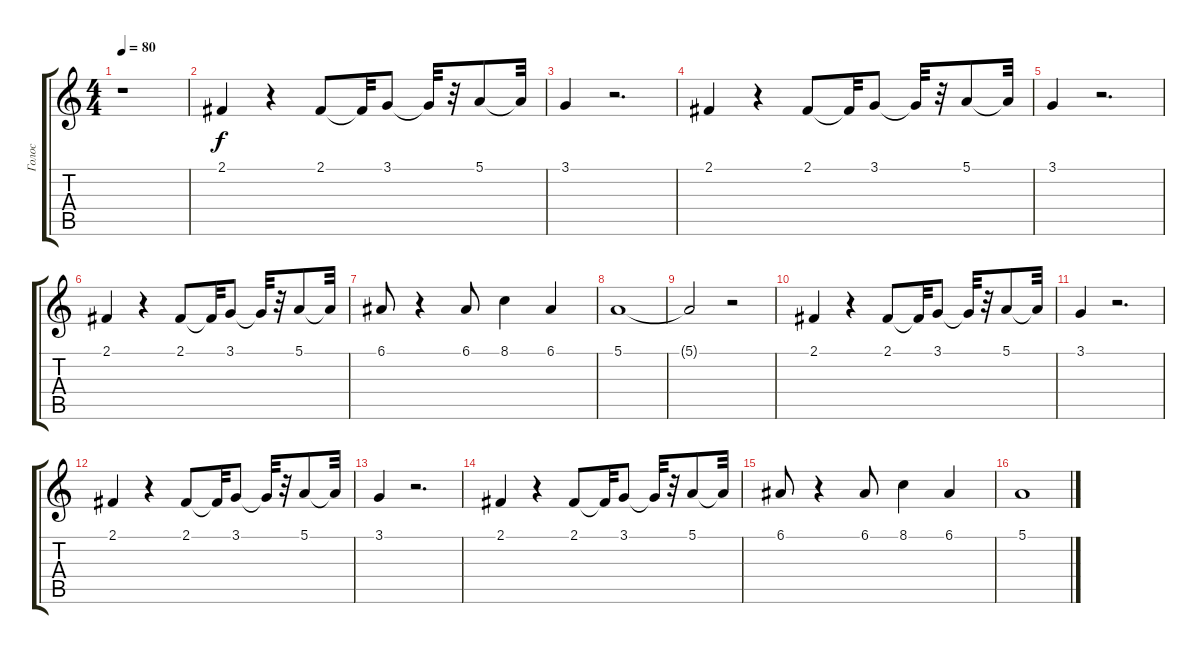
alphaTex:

\track ("Голос" "Голос") {instrument englishhorn}
\staff {score tabs}
\tuning (E4 B3 G3 D3 A2 E2) {hide}
\ts (4 4)
\tempo 80
\clef g2
\ks c
r.1{dy f} |
2.1.4 r.4 2.1.8 2.1{t}.32 3.1.8 3.1{t}.32 r.32 5.1.8 5.1{t}.32 |
3.1.4 r.2{d} |
2.1.4 r.4 2.1.8 2.1{t}.32 3.1.8 3.1{t}.32 r.32 5.1.8 5.1{t}.32 |
3.1.4 r.2{d} |
2.1.4 r.4 2.1.8 2.1{t}.32 3.1.8 3.1{t}.32 r.32 5.1.8 5.1{t}.32 |
6.1.8 r.4 6.1.8 8.1.4 6.1.4 |
5.1.1 |
5.1{t}.2 r.2 |
2.1.4 r.4 2.1.8 2.1{t}.32 3.1.8 3.1{t}.32 r.32 5.1.8 5.1{t}.32 |
3.1.4 r.2{d} |
2.1.4 r.4 2.1.8 2.1{t}.32 3.1.8 3.1{t}.32 r.32 5.1.8 5.1{t}.32 |
3.1.4 r.2{d} |
2.1.4 r.4 2.1.8 2.1{t}.32 3.1.8 3.1{t}.32 r.32 5.1.8 5.1{t}.32 |
6.1.8 r.4 6.1.8 8.1.4 6.1.4 |
5.1.1
